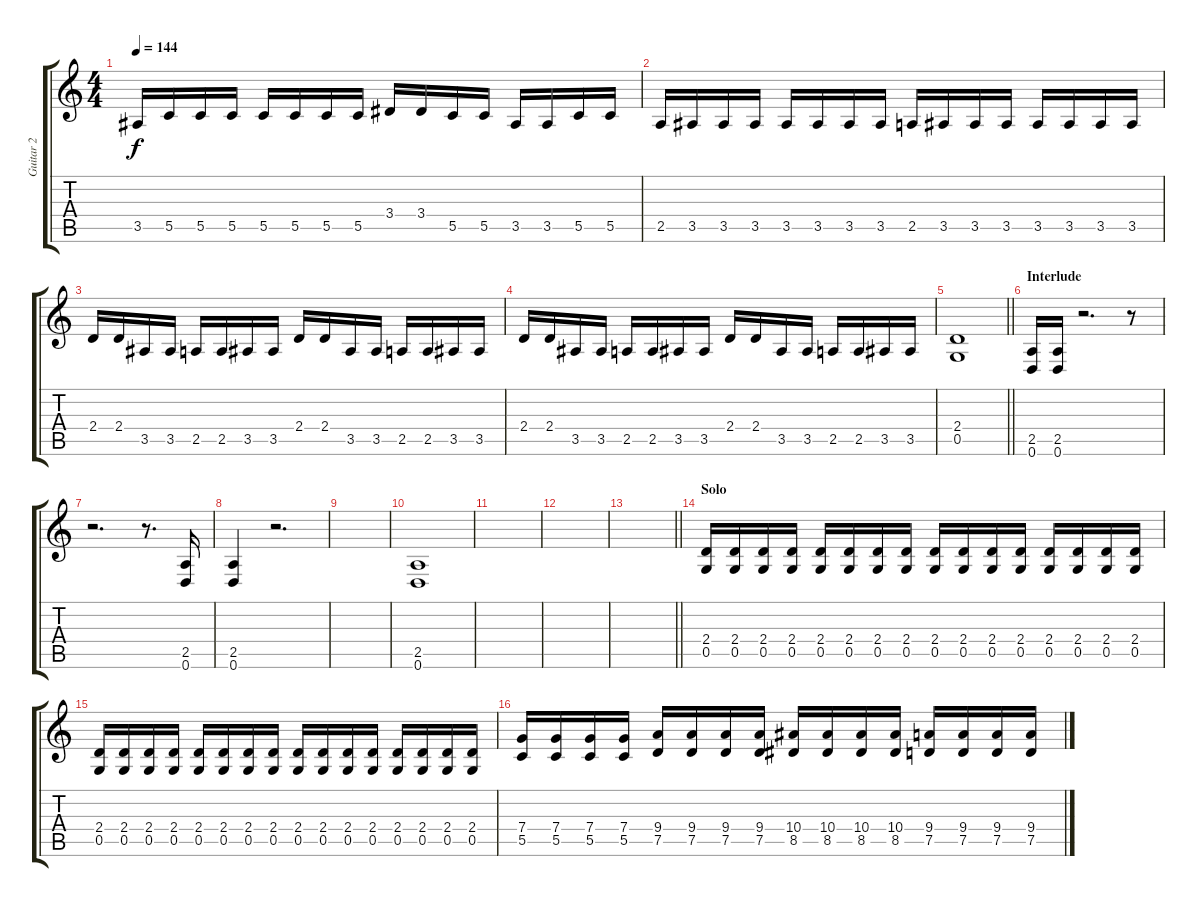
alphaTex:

\track ("Guitar 2" "Guitar 2") {instrument overdrivenguitar}
\staff {score tabs}
\tuning (D4 A3 F3 C3 G2 D2) {hide}
\ts (4 4)
\tempo 144
\clef g2
\ks c
3.5.16{dy f} 5.5.16 5.5.16 5.5.16 5.5.16 5.5.16 5.5.16 5.5.16 3.4.16 3.4.16 5.5.16 5.5.16 3.5.16 3.5.16 5.5.16 5.5.16 |
2.5.16 3.5.16 3.5.16 3.5.16 3.5.16 3.5.16 3.5.16 3.5.16 2.5.16 3.5.16 3.5.16 3.5.16 3.5.16 3.5.16 3.5.16 3.5.16 |
2.4.16 2.4.16 3.5.16 3.5.16 2.5.16 2.5.16 3.5.16 3.5.16 2.4.16 2.4.16 3.5.16 3.5.16 2.5.16 2.5.16 3.5.16 3.5.16 |
2.4.16 2.4.16 3.5.16 3.5.16 2.5.16 2.5.16 3.5.16 3.5.16 2.4.16 2.4.16 3.5.16 3.5.16 2.5.16 2.5.16 3.5.16 3.5.16 |
\barLineRight lightlight
(2.4 0.5).1 |
\section ("" "Interlude")
(2.5 0.6).16 (2.5 0.6).16 r.2{d} r.8 |
r.2{d} r.8{d} (2.5 0.6).16 |
(2.5 0.6).4 r.2{d} |
|
(2.5 0.6).1 |
|
|
\barLineRight lightlight
|
\section ("" "Solo")
(2.4 0.5).16 (2.4 0.5).16 (2.4 0.5).16 (2.4 0.5).16 (2.4 0.5).16 (2.4 0.5).16 (2.4 0.5).16 (2.4 0.5).16 (2.4 0.5).16 (2.4 0.5).16 (2.4 0.5).16 (2.4 0.5).16 (2.4 0.5).16 (2.4 0.5).16 (2.4 0.5).16 (2.4 0.5).16 |
(2.4 0.5).16 (2.4 0.5).16 (2.4 0.5).16 (2.4 0.5).16 (2.4 0.5).16 (2.4 0.5).16 (2.4 0.5).16 (2.4 0.5).16 (2.4 0.5).16 (2.4 0.5).16 (2.4 0.5).16 (2.4 0.5).16 (2.4 0.5).16 (2.4 0.5).16 (2.4 0.5).16 (2.4 0.5).16 |
(7.4 5.5).16 (7.4 5.5).16 (7.4 5.5).16 (7.4 5.5).16 (9.4 7.5).16 (9.4 7.5).16 (9.4 7.5).16 (9.4 7.5).16 (10.4 8.5).16 (10.4 8.5).16 (10.4 8.5).16 (10.4 8.5).16 (9.4 7.5).16 (9.4 7.5).16 (9.4 7.5).16 (9.4 7.5).16
